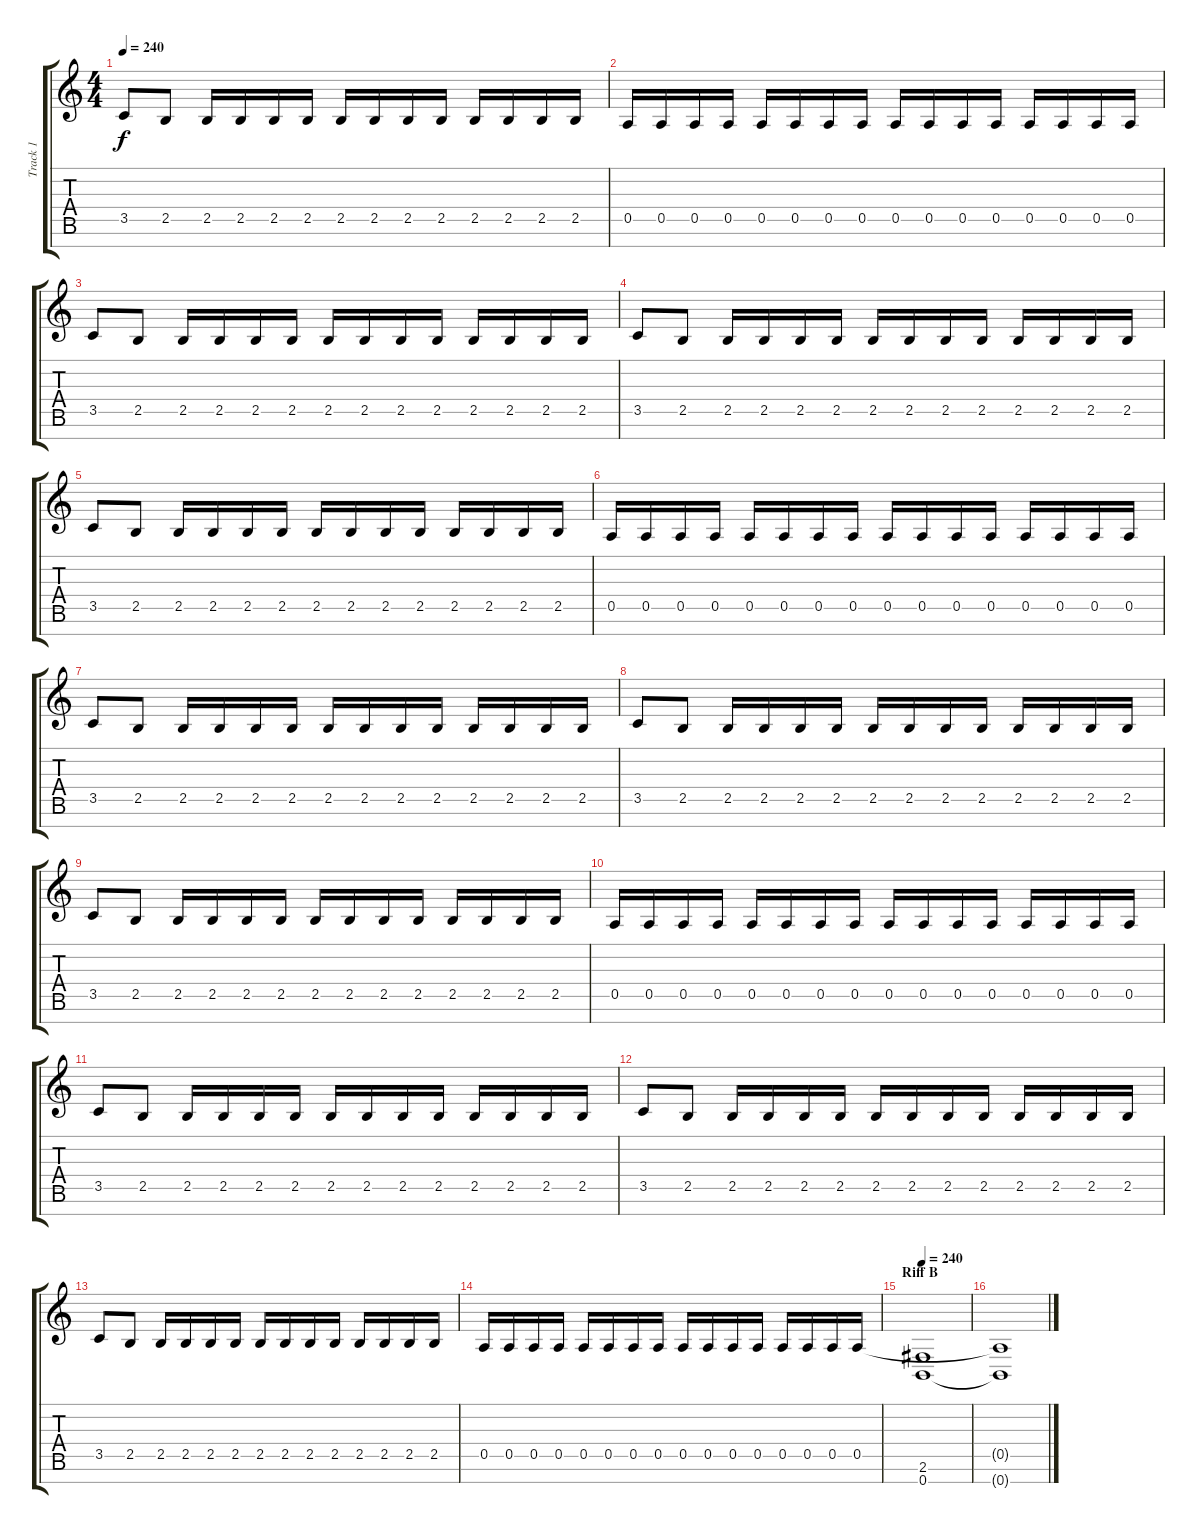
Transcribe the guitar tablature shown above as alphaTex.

\track ("Track 1" "Track 1") {instrument distortionguitar}
\staff {score tabs}
\tuning (E4 B3 G3 D3 A2 E2 B1) {hide}
\ts (4 4)
\tempo 240
\clef g2
\ks c
3.5.8{dy f} 2.5.8 2.5.16 2.5.16 2.5.16 2.5.16 2.5.16 2.5.16 2.5.16 2.5.16 2.5.16 2.5.16 2.5.16 2.5.16 |
0.5.16 0.5.16 0.5.16 0.5.16 0.5.16 0.5.16 0.5.16 0.5.16 0.5.16 0.5.16 0.5.16 0.5.16 0.5.16 0.5.16 0.5.16 0.5.16 |
3.5.8 2.5.8 2.5.16 2.5.16 2.5.16 2.5.16 2.5.16 2.5.16 2.5.16 2.5.16 2.5.16 2.5.16 2.5.16 2.5.16 |
3.5.8 2.5.8 2.5.16 2.5.16 2.5.16 2.5.16 2.5.16 2.5.16 2.5.16 2.5.16 2.5.16 2.5.16 2.5.16 2.5.16 |
3.5.8 2.5.8 2.5.16 2.5.16 2.5.16 2.5.16 2.5.16 2.5.16 2.5.16 2.5.16 2.5.16 2.5.16 2.5.16 2.5.16 |
0.5.16 0.5.16 0.5.16 0.5.16 0.5.16 0.5.16 0.5.16 0.5.16 0.5.16 0.5.16 0.5.16 0.5.16 0.5.16 0.5.16 0.5.16 0.5.16 |
3.5.8 2.5.8 2.5.16 2.5.16 2.5.16 2.5.16 2.5.16 2.5.16 2.5.16 2.5.16 2.5.16 2.5.16 2.5.16 2.5.16 |
3.5.8 2.5.8 2.5.16 2.5.16 2.5.16 2.5.16 2.5.16 2.5.16 2.5.16 2.5.16 2.5.16 2.5.16 2.5.16 2.5.16 |
3.5.8 2.5.8 2.5.16 2.5.16 2.5.16 2.5.16 2.5.16 2.5.16 2.5.16 2.5.16 2.5.16 2.5.16 2.5.16 2.5.16 |
0.5.16 0.5.16 0.5.16 0.5.16 0.5.16 0.5.16 0.5.16 0.5.16 0.5.16 0.5.16 0.5.16 0.5.16 0.5.16 0.5.16 0.5.16 0.5.16 |
3.5.8 2.5.8 2.5.16 2.5.16 2.5.16 2.5.16 2.5.16 2.5.16 2.5.16 2.5.16 2.5.16 2.5.16 2.5.16 2.5.16 |
3.5.8 2.5.8 2.5.16 2.5.16 2.5.16 2.5.16 2.5.16 2.5.16 2.5.16 2.5.16 2.5.16 2.5.16 2.5.16 2.5.16 |
3.5.8 2.5.8 2.5.16 2.5.16 2.5.16 2.5.16 2.5.16 2.5.16 2.5.16 2.5.16 2.5.16 2.5.16 2.5.16 2.5.16 |
0.5.16 0.5.16 0.5.16 0.5.16 0.5.16 0.5.16 0.5.16 0.5.16 0.5.16 0.5.16 0.5.16 0.5.16 0.5.16 0.5.16 0.5.16 0.5.16 |
\section ("" "Riff B")
\tempo 240
(2.6 0.7).1 |
(0.5{t} 0.7{t}).1
